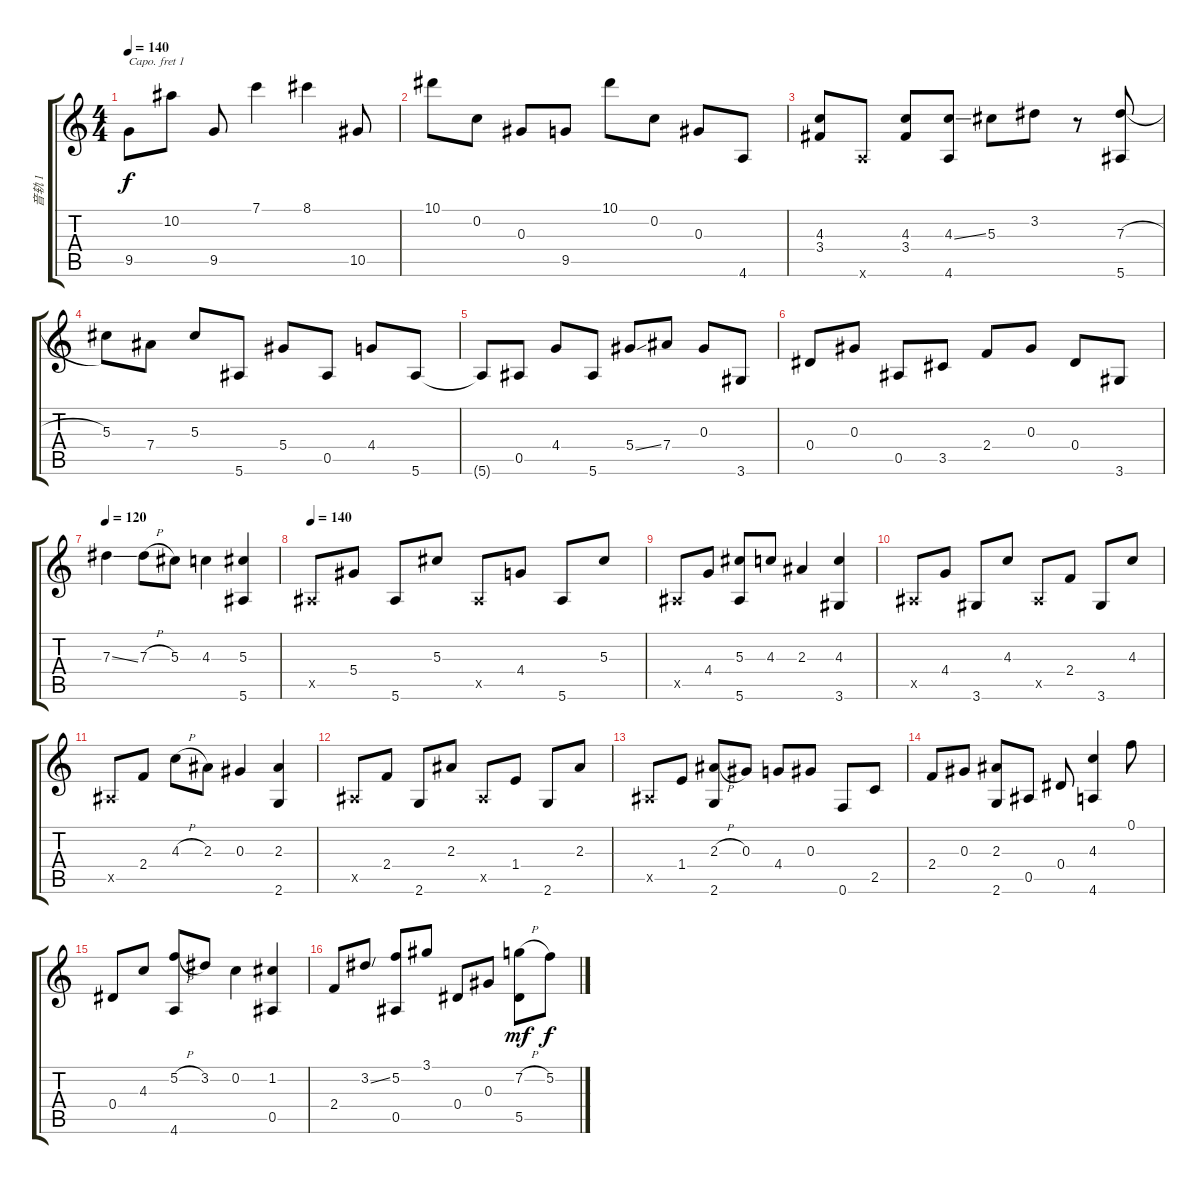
\track ("音轨 1" "音轨 1") {instrument acousticguitarsteel}
\staff {score tabs}
\capo 1
\tuning (E4 B3 G3 D3 A2 E2) {hide}
\ts (4 4)
\tempo 140
\clef g2
\ks c
9.5{t}.8{dy f} 10.2.8 9.5.8 7.1.4 8.1.4 10.5.8 |
10.1.8 0.2.8 0.3.8 9.5.8 10.1.8 0.2.8 0.3.8 4.6.8 |
(4.3 3.4).8 4.6{x}.8 (4.3 3.4).8 (4.3{ss} 4.6).8 5.3.8 3.2.8 r.8 (7.3{h} 5.6).8 |
5.3.8 7.4.8 5.3.8 5.6.8 5.4.8 0.5.8 4.4.8 5.6.8 |
5.6{t}.8 0.5.8 4.4.8 5.6.8 5.4{ss}.8 7.4.8 0.3.8 3.6.8 |
0.4.8 0.3.8 0.5.8 3.5.8 2.4.8 0.3.8 0.4.8 3.6.8 |
\tempo 120
7.3{ss}.4 7.3{h}.8 5.3.8 4.3.4 (5.3 5.6).4 |
\tempo 140
0.5{x}.8 5.4.8 5.6.8 5.3.8 0.5{x}.8 4.4.8 5.6.8 5.3.8 |
0.5{x}.8 4.4.8 (5.3 5.6).8 4.3.8 2.3.4 (4.3 3.6).4 |
0.5{x}.8 4.4.8 3.6.8 4.3.8 0.5{x}.8 2.4.8 3.6.8 4.3.8 |
0.5{x}.8 2.4.8 4.3{h}.8 2.3.8 0.3.4 (2.3 2.6).4 |
0.5{x}.8 2.4.8 2.6.8 2.3.8 0.5{x}.8 1.4.8 2.6.8 2.3.8 |
0.5{x}.8 1.4.8 (2.3{h} 2.6).8 0.3.8 4.4.8 0.3.8 0.6.8 2.5.8 |
2.4.8 0.3.8 (2.3 2.6).8 0.5.8 0.4.8 (4.3 4.6).4 0.1.8 |
0.4.8 4.3.8 (5.2{h} 4.6).8 3.2.8 0.2.4 (1.2 0.5).4 |
2.4.8 3.2{ss}.8 (5.2 0.5).8 3.1.8 0.4.8 0.3.8 (7.2{h} 5.5).8{dy mf} 5.2.8{dy f}
